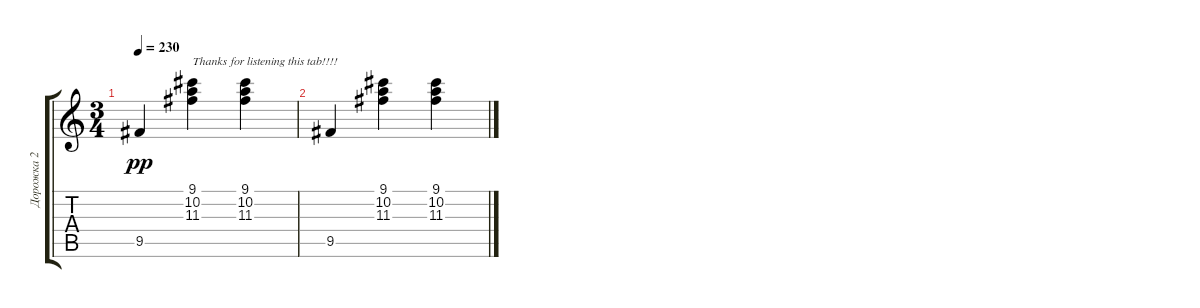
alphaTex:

\track ("Дорожка 2" "Дорожка 2") {instrument acousticguitarsteel}
\staff {score tabs}
\tuning (E4 B3 G3 D3 A2 E2) {hide}
\ts (3 4)
\tempo 230
\clef g2
\ks c
9.5.4{dy pp} (9.1 10.2 11.3).4{txt "Thanks for listening this tab!!!!"} (9.1 10.2 11.3).4 |
9.5.4 (9.1 10.2 11.3).4 (9.1 10.2 11.3).4
